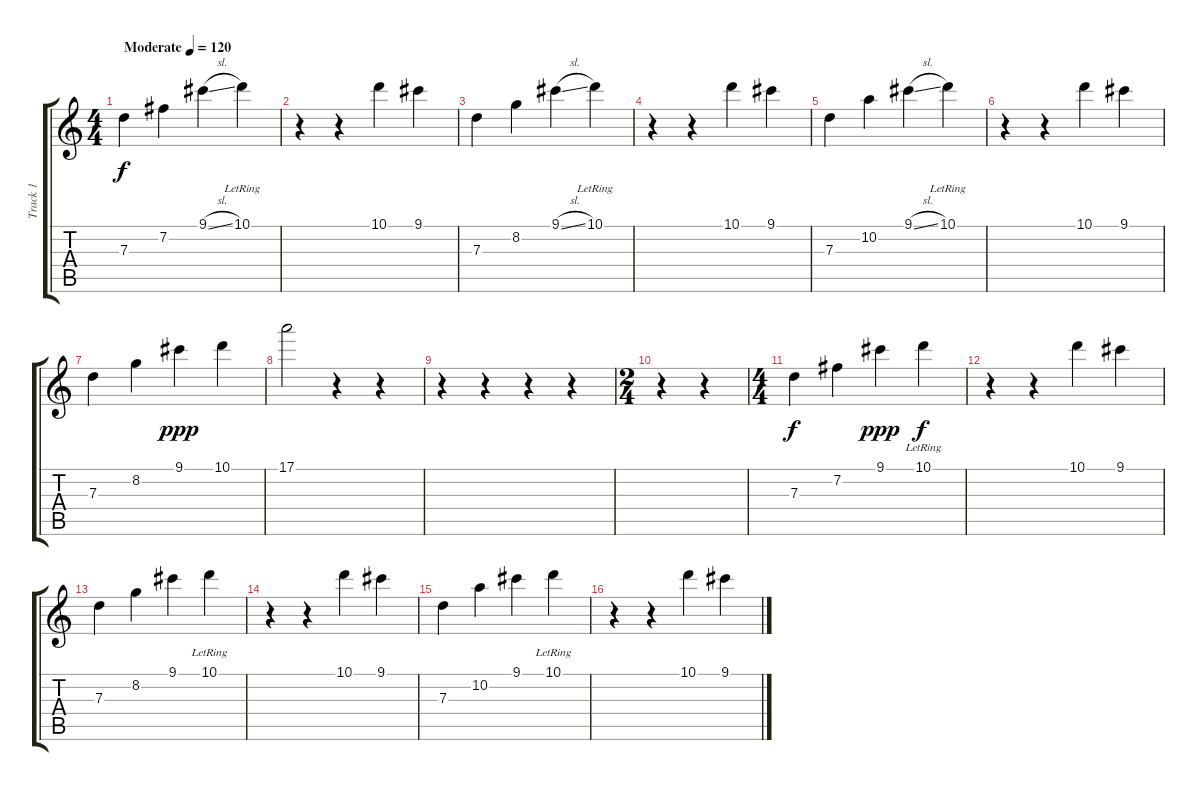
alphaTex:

\track ("Track 1" "Track 1") {instrument acousticguitarsteel}
\staff {score tabs}
\tuning (E4 B3 G3 D3 A2 E2) {hide}
\ts (4 4)
\tempo (120 "Moderate")
\clef g2
\ks c
7.3.4{dy f instrument acousticguitarsteel} 7.2.4 9.1{sl}.4 10.1{lr}.4 |
r.4 r.4 10.1.4 9.1.4 |
7.3.4 8.2.4 9.1{sl}.4 10.1{lr}.4 |
r.4 r.4 10.1.4 9.1.4 |
7.3.4 10.2.4 9.1{sl}.4 10.1{lr}.4 |
r.4 r.4 10.1.4 9.1.4 |
7.3.4 8.2.4 9.1.4{dy ppp} 10.1.4 |
17.1.2 r.4 r.4 |
r.4 r.4 r.4 r.4 |
\ts (2 4)
r.4 r.4 |
\ts (4 4)
7.3.4{dy f} 7.2.4 9.1.4{dy ppp} 10.1{lr}.4{dy f} |
r.4 r.4 10.1.4 9.1.4 |
7.3.4 8.2.4 9.1.4 10.1{lr}.4 |
r.4 r.4 10.1.4 9.1.4 |
7.3.4 10.2.4 9.1.4 10.1{lr}.4 |
r.4 r.4 10.1.4 9.1.4
